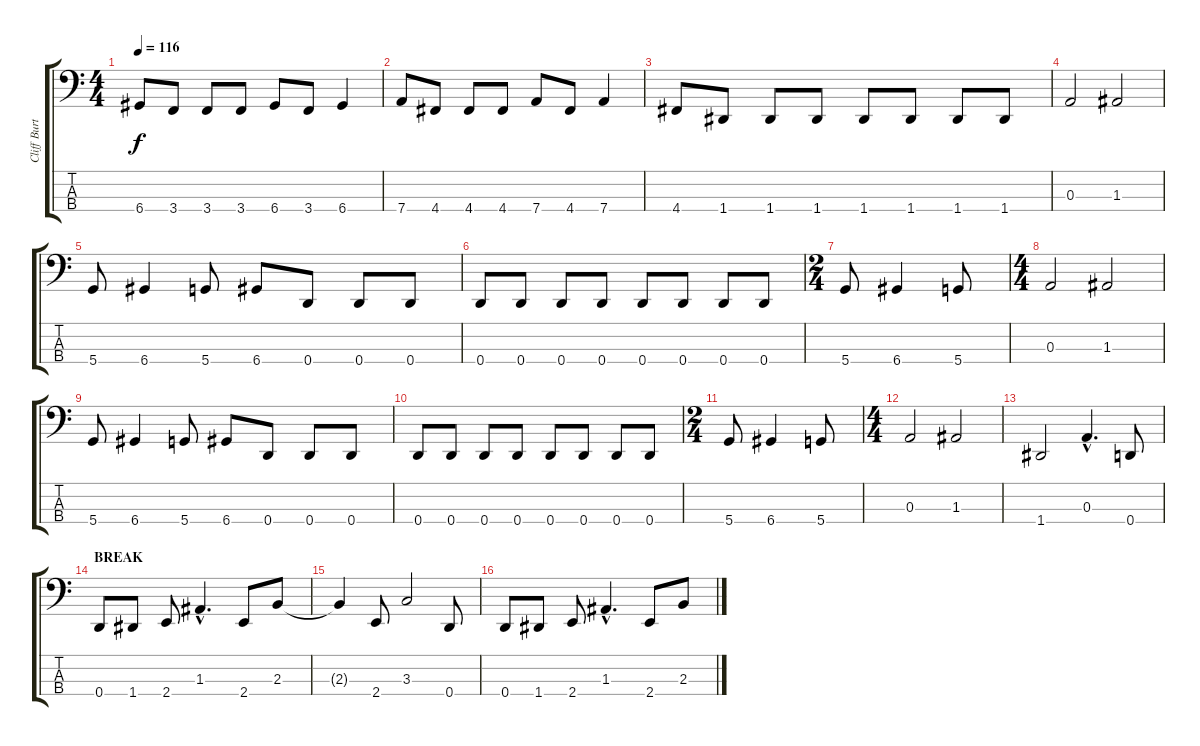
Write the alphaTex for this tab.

\track ("Cliff Burton (Bass)" "Cliff Burt") {instrument electricbassfinger}
\staff {score tabs}
\tuning (G2 D2 A1 D1) {hide}
\ts (4 4)
\tempo 116
\clef f4
\ks c
6.4.8{dy f} 3.4.8 3.4.8 3.4.8 6.4.8 3.4.8 6.4.4 |
7.4.8 4.4.8 4.4.8 4.4.8 7.4.8 4.4.8 7.4.4 |
4.4.8 1.4.8 1.4.8 1.4.8 1.4.8 1.4.8 1.4.8 1.4.8 |
0.3.2 1.3.2 |
5.4.8 6.4.4 5.4.8 6.4.8 0.4.8 0.4.8 0.4.8 |
0.4.8 0.4.8 0.4.8 0.4.8 0.4.8 0.4.8 0.4.8 0.4.8 |
\ts (2 4)
5.4.8 6.4.4 5.4.8 |
\ts (4 4)
0.3.2 1.3.2 |
5.4.8 6.4.4 5.4.8 6.4.8 0.4.8 0.4.8 0.4.8 |
0.4.8 0.4.8 0.4.8 0.4.8 0.4.8 0.4.8 0.4.8 0.4.8 |
\ts (2 4)
5.4.8 6.4.4 5.4.8 |
\ts (4 4)
0.3.2 1.3.2 |
1.4.2 0.3{hac}.4{d} 0.4.8 |
\section ("" "BREAK")
0.4.8 1.4.8 2.4.8 1.3{hac}.4{d} 2.4.8 2.3.8 |
2.3{t}.4 2.4.8 3.3.2 0.4.8 |
0.4.8 1.4.8 2.4.8 1.3{hac}.4{d} 2.4.8 2.3.8
